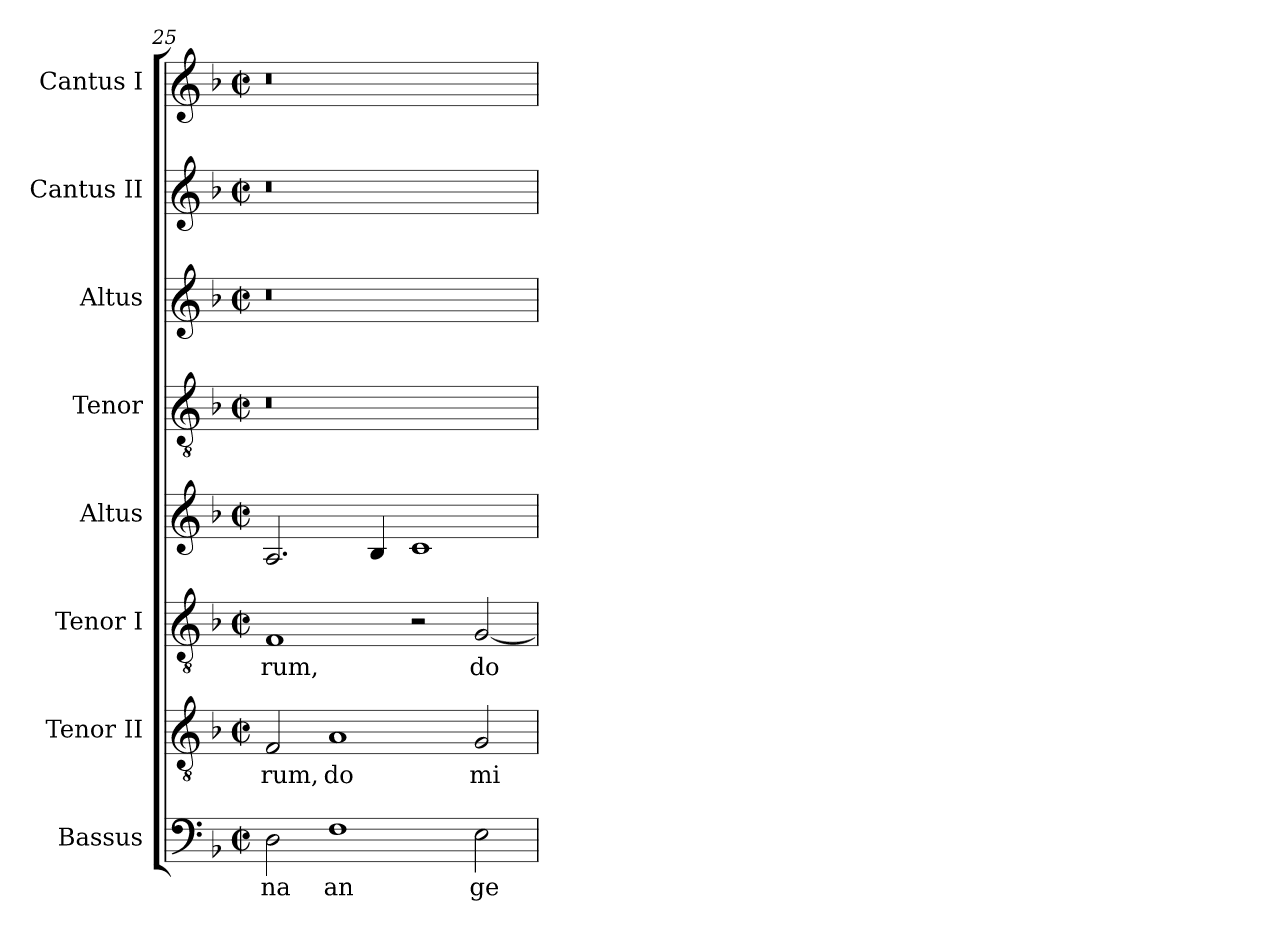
**kern	**text	**kern	**text	**kern	**text	**kern	**kern	**kern	**kern	**kern
*part8	*part8	*part7	*part7	*part6	*part6	*part5	*part4	*part3	*part2	*part1
*staff8	*staff8	*staff7	*staff7	*staff6	*staff6	*staff5	*staff4	*staff3	*staff2	*staff1
*I"Bassus	*	*I"Tenor II	*	*I"Tenor I	*	*I"Altus	*I"Tenor	*I"Altus	*I"Cantus II	*I"Cantus I
!!LO:PB:g=z
*clefF4	*	*clefGv2	*	*clefGv2	*	*clefG2	*clefGv2	*clefG2	*clefG2	*clefG2
*k[b-]	*	*k[b-]	*	*k[b-]	*	*k[b-]	*k[b-]	*k[b-]	*k[b-]	*k[b-]
*F:	*	*F:	*	*F:	*	*F:	*F:	*F:	*F:	*F:
*M2/2	*	*M2/2	*	*M2/2	*	*M2/2	*M2/2	*M2/2	*M2/2	*M2/2
*met(c|)	*	*met(c|)	*	*met(c|)	*	*met(c|)	*met(c|)	*met(c|)	*met(c|)	*met(c|)
=25	=25	=25	=25	=25	=25	=25	=25	=25	=25	=25
!	!LO:LY:b:cj	!	!LO:LY:b:cj	!	!LO:LY:b:cj	!	!	!	!	!
2D\	na	2F/	rum,	1F	rum,	2.A/	0r	0r	0r	0r
!	!LO:LY:b:cj	!	!LO:LY:b:cj	!	!	!	!	!	!	!
1F	an	1A	do	.	.	.	.	.	.	.
.	.	.	.	.	.	4B-/	.	.	.	.
.	.	.	.	2r	.	1c	.	.	.	.
!	!LO:LY:b:cj	!	!LO:LY:b:cj	!	!LO:LY:b:cj	!	!	!	!	!
2E\	ge	2G/	mi	[<2G/	do-	.	.	.	.	.
=	=	=	=	=	=	=	=	=	=	=
*-	*-	*-	*-	*-	*-	*-	*-	*-	*-	*-
